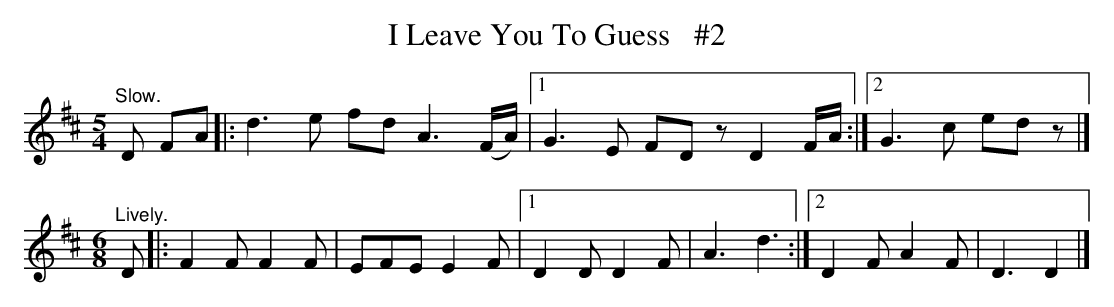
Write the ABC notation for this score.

X:1
T: I Leave You To Guess   #2
M: 5/4
L: 1/8
K:D
"^Slow."D FA |: d3e fd A3 (F/A/) |1 G3E FDz D2 F/A/ :|2 G3c edz |]\
[M:6/8]"^Lively."D |: F2F F2F | EFE E2F |1 D2D D2F | A3 d3 :|2 D2F A2F | D3 D2 |]
